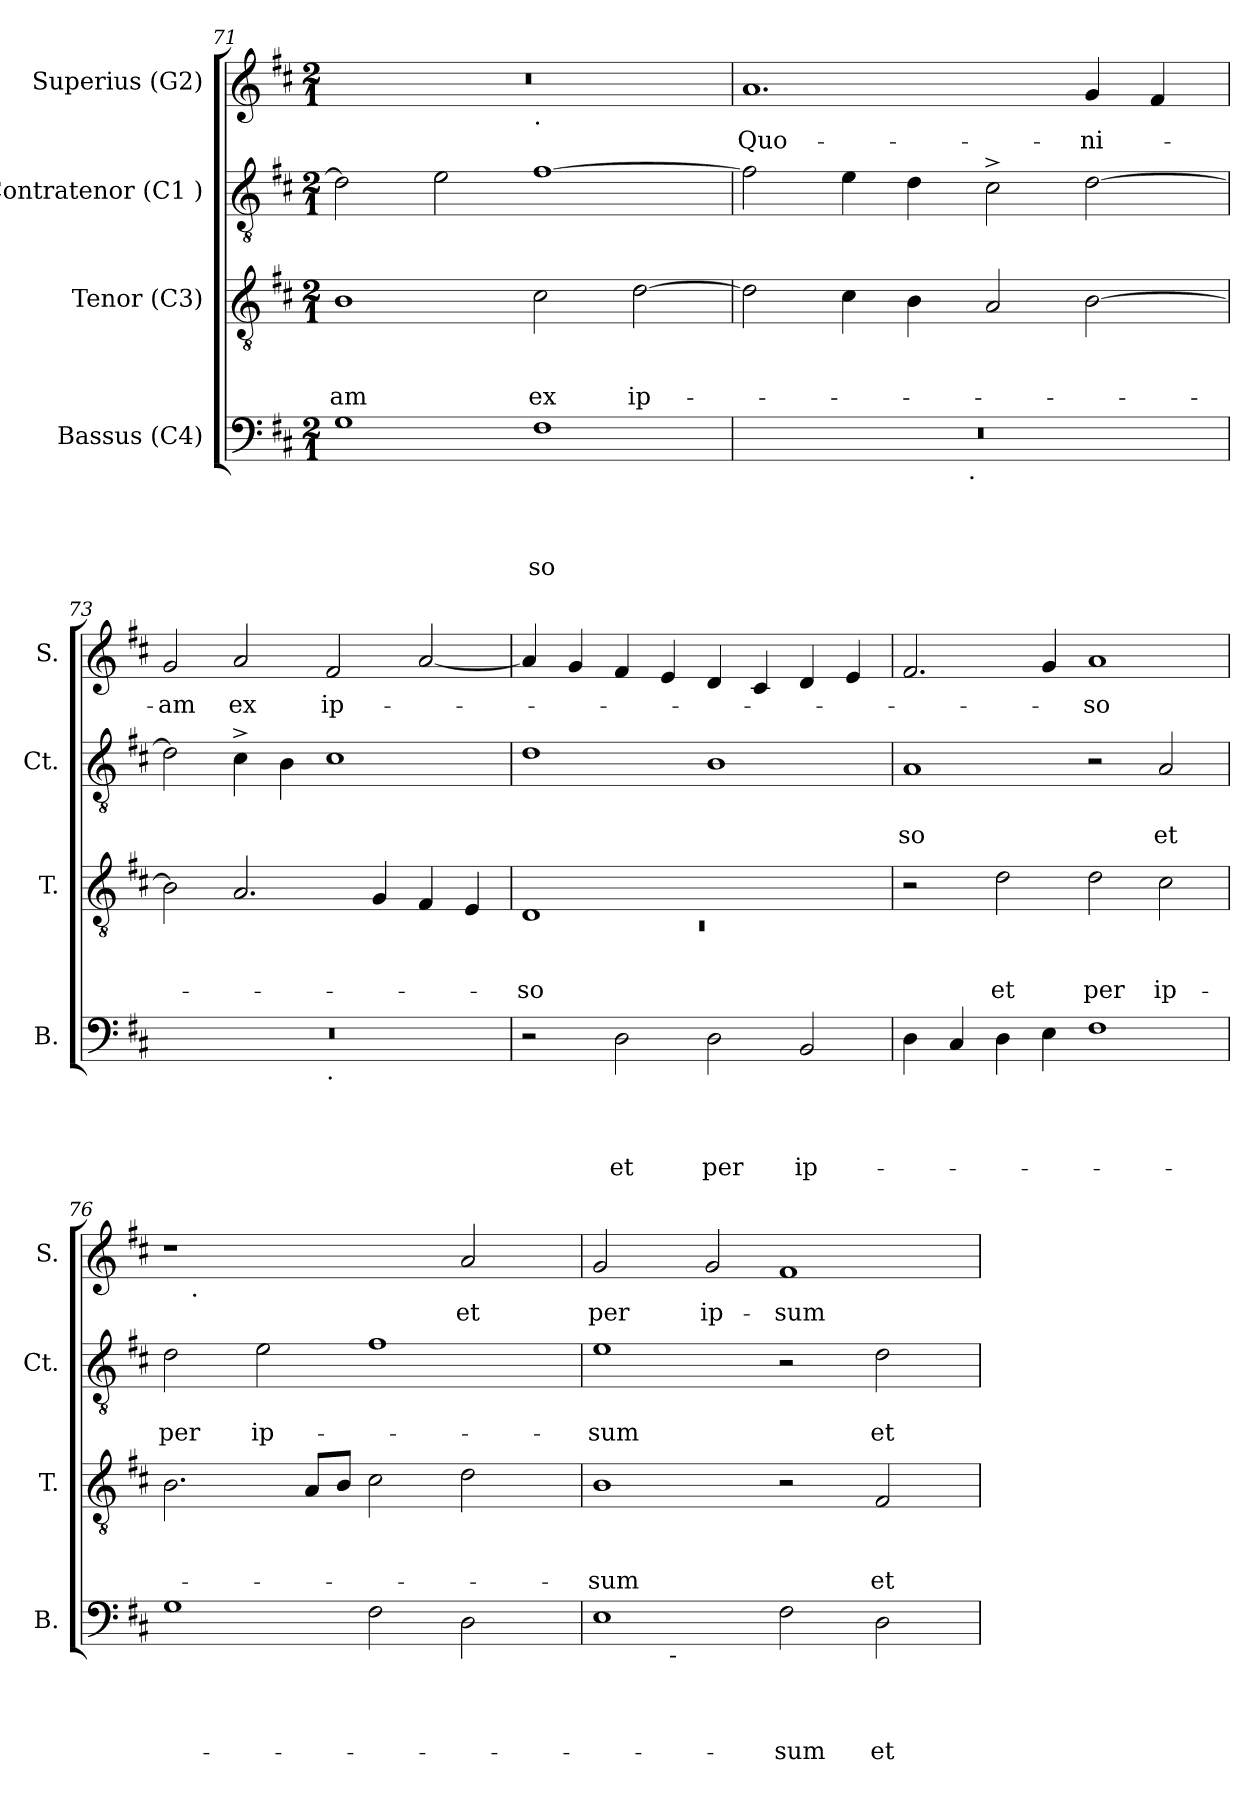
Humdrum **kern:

**kern	**text	**text	**text	**text	**kern	**text	**text	**text	**kern	**text	**text	**kern	**text
*part4	*part4	*part4	*part4	*part4	*part3	*part3	*part3	*part3	*part2	*part2	*part2	*part1	*part1
*staff4	*staff4	*staff4	*staff4	*staff4	*staff3	*staff3	*staff3	*staff3	*staff2	*staff2	*staff2	*staff1	*staff1
*I"Bassus (C4)	*	*	*	*	*I"Tenor (C3)	*	*	*	*I"Contratenor (C1 )	*	*	*I"Superius (G2)	*
*I'B.	*	*	*	*	*I'T.	*	*	*	*I'Ct.	*	*	*I'S.	*
*clefF4	*	*	*	*	*clefGv2	*	*	*	*clefGv2	*	*	*clefG2	*
*k[f#c#]	*	*	*	*	*k[f#c#]	*	*	*	*k[f#c#]	*	*	*k[f#c#]	*
*D:	*	*	*	*	*D:	*	*	*	*D:	*	*	*D:	*
*M2/1	*	*	*	*	*M2/1	*	*	*	*M2/1	*	*	*M2/1	*
=71	=71	=71	=71	=71	=71	=71	=71	=71	=71	=71	=71	=71	=71
!	!	!	!	!	!	!	!	!LO:LY:b	!	!	!	!	!
*	*	*	*	*	*	*	*	*	*	*	*	*^	*
1G	.	.	.	.	1B	.	.	-am	2d\]	.	.	0r	1ryy	.
.	.	.	.	.	.	.	.	.	2e\	.	.	.	.	.
!	!	!	!	!	!	!	!	!	!	!	!	!	!LO:TX:b:t=.	!
!	!	!	!	!LO:LY:b	!	!	!	!LO:LY:b	!	!	!	!	!	!
1F#	.	.	.	-so	2c#\	.	.	ex	[>1f#	.	.	.	1ryy	.
!	!	!	!	!	!	!	!	!LO:LY:b	!	!	!	!	!	!
.	.	.	.	.	[>2d\	.	.	ip-	.	.	.	.	.	.
=72	=72	=72	=72	=72	=72	=72	=72	=72	=72	=72	=72	=72	=72	=72
!	!	!	!	!	!	!	!	!	!	!	!	!	!	!LO:LY:b
*^	*	*	*	*	*	*	*	*	*	*	*	*v	*v	*
0r	2ryy	.	.	.	.	2d\]	.	.	.	2f#\]	.	.	1.a	Quo-
.	4...ryy	.	.	.	.	4c#\	.	.	.	4e\	.	.	.	.
.	.	.	.	.	.	4B\	.	.	.	4d\	.	.	.	.
!	!LO:TX:b:t=.	!	!	!	!	!	!	!	!	!	!	!	!	!
.	1ryy	.	.	.	.	.	.	.	.	.	.	.	.	.
.	.	.	.	.	.	2A/	.	.	.	2c#^>\	.	.	.	.
!	!	!	!	!	!	!	!	!	!	!	!	!	!	!LO:LY:b
.	.	.	.	.	.	[<2B\	.	.	.	[<2d\	.	.	4g/	-ni-
.	.	.	.	.	.	.	.	.	.	.	.	.	4f#/	.
.	32ryy	.	.	.	.	.	.	.	.	.	.	.	.	.
!!LO:LB:g=z
=73	=73	=73	=73	=73	=73	=73	=73	=73	=73	=73	=73	=73	=73	=73
!	!	!	!	!	!	!	!	!	!	!	!	!	!	!LO:LY:b
0r	1ryy	.	.	.	.	2B\]	.	.	.	2d\]	.	.	2g/	-am
!	!	!	!	!	!	!	!	!	!	!	!	!	!	!LO:LY:b
.	.	.	.	.	.	2.A/	.	.	.	4c#^>\	.	.	2a/	ex
.	.	.	.	.	.	.	.	.	.	4B\	.	.	.	.
!	!LO:TX:b:t=.	!	!	!	!	!	!	!	!	!	!	!	!	!
!	!	!	!	!	!	!	!	!	!	!	!	!	!	!LO:LY:b
.	1ryy	.	.	.	.	.	.	.	.	1c#	.	.	2f#/	ip-
.	.	.	.	.	.	4G/	.	.	.	.	.	.	.	.
.	.	.	.	.	.	4F#/	.	.	.	.	.	.	[<2a/	.
.	.	.	.	.	.	4E/	.	.	.	.	.	.	.	.
=74	=74	=74	=74	=74	=74	=74	=74	=74	=74	=74	=74	=74	=74	=74
*	*	*	*	*	*	*^	*	*	*	*	*	*	*	*
!	!	!	!	!	!	!	!LO:N:vis=1	!	!	!LO:LY:b	!	!	!	!	!
*v	*v	*	*	*	*	*	*	*	*	*	*	*	*	*	*
2r	.	.	.	.	1D	0rC	.	.	-so	1d	.	.	4a/]	.
.	.	.	.	.	.	.	.	.	.	.	.	.	4g/	.
!	!	!	!	!LO:LY:b	!	!	!	!	!	!	!	!	!	!
2D\	.	.	.	et	.	.	.	.	.	.	.	.	4f#/	.
.	.	.	.	.	.	.	.	.	.	.	.	.	4e/	.
!	!	!	!	!LO:LY:b	!	!	!	!	!	!	!	!	!	!
2D\	.	.	.	per	1ryy	.	.	.	.	1B	.	.	4d/	.
.	.	.	.	.	.	.	.	.	.	.	.	.	4c#/	.
!	!	!	!	!LO:LY:b	!	!	!	!	!	!	!	!	!	!
2BB/	.	.	.	ip-	.	.	.	.	.	.	.	.	4d/	.
.	.	.	.	.	.	.	.	.	.	.	.	.	4e/	.
*	*	*	*	*	*v	*v	*	*	*	*	*	*	*	*
=75	=75	=75	=75	=75	=75	=75	=75	=75	=75	=75	=75	=75	=75
!	!	!	!	!	!	!	!	!	!	!	!LO:LY:b	!	!
4D\	.	.	.	.	2r	.	.	.	1A	.	-so	2.f#/	.
4C#/	.	.	.	.	.	.	.	.	.	.	.	.	.
!	!	!	!	!	!	!	!	!LO:LY:b	!	!	!	!	!
4D\	.	.	.	.	2d\	.	.	et	.	.	.	.	.
4E\	.	.	.	.	.	.	.	.	.	.	.	4g/	.
!	!	!	!	!	!	!	!	!LO:LY:b	!	!	!	!	!LO:LY:b
1F#	.	.	.	.	2d\	.	.	per	2r	.	.	1a	-so
!	!	!	!	!	!	!	!	!LO:LY:b	!	!	!LO:LY:b	!	!
.	.	.	.	.	2c#\	.	.	ip-	2A/	.	et	.	.
=76	=76	=76	=76	=76	=76	=76	=76	=76	=76	=76	=76	=76	=76
!	!	!	!	!	!	!	!	!	!	!	!LO:LY:b	!	!
*	*	*	*	*	*	*	*	*	*	*	*	*^	*
1G	.	.	.	.	2.B\	.	.	.	2d\	.	per	1r	16.ryy	.
!	!	!	!	!	!	!	!	!	!	!	!	!	!LO:TX:b:t=.	!
.	.	.	.	.	.	.	.	.	.	.	.	.	1ryy	.
!	!	!	!	!	!	!	!	!	!	!	!LO:LY:b	!	!	!
.	.	.	.	.	.	.	.	.	2e\	.	ip-	.	.	.
.	.	.	.	.	8A/L	.	.	.	.	.	.	.	.	.
.	.	.	.	.	8B/J	.	.	.	.	.	.	.	.	.
2F#\	.	.	.	.	2c#\	.	.	.	1f#	.	.	2ryy	.	.
.	.	.	.	.	.	.	.	.	.	.	.	.	2ryy	.
!	!	!	!	!	!	!	!	!	!	!	!	!	!	!LO:LY:b
2D\	.	.	.	.	2d\	.	.	.	.	.	.	2a/	.	et
.	.	.	.	.	.	.	.	.	.	.	.	.	4ryy	.
.	.	.	.	.	.	.	.	.	.	.	.	.	8ryy	.
.	.	.	.	.	.	.	.	.	.	.	.	.	32ryy	.
!!LO:PB:g=z
=77	=77	=77	=77	=77	=77	=77	=77	=77	=77	=77	=77	=77	=77	=77
!	!	!	!	!	!	!	!	!LO:LY:b	!	!	!LO:LY:b	!	!	!LO:LY:b
*^	*	*	*	*	*	*	*	*	*	*	*	*v	*v	*
1E	4ryy	.	.	.	.	1B	.	.	-sum	1e	.	-sum	2g/	per
.	16.ryy	.	.	.	.	.	.	.	.	.	.	.	.	.
!	!LO:TX:b:t=-	!	!	!	!	!	!	!	!	!	!	!	!	!
.	1ryy	.	.	.	.	.	.	.	.	.	.	.	.	.
!	!	!	!	!	!	!	!	!	!	!	!	!	!	!LO:LY:b
.	.	.	.	.	.	.	.	.	.	.	.	.	2g/	ip-
!	!	!	!	!	!LO:LY:b	!	!	!	!	!	!	!	!	!LO:LY:b
2F#\	.	.	.	.	-sum	2r	.	.	.	2r	.	.	1f#	-sum
.	2ryy	.	.	.	.	.	.	.	.	.	.	.	.	.
!	!	!	!	!	!LO:LY:b	!	!	!	!LO:LY:b	!	!	!LO:LY:b	!	!
2D\	.	.	.	.	et	2F#/	.	.	et	2d\	.	et	.	.
.	8ryy	.	.	.	.	.	.	.	.	.	.	.	.	.
.	32ryy	.	.	.	.	.	.	.	.	.	.	.	.	.
*v	*v	*	*	*	*	*	*	*	*	*	*	*	*	*
=	=	=	=	=	=	=	=	=	=	=	=	=	=
*-	*-	*-	*-	*-	*-	*-	*-	*-	*-	*-	*-	*-	*-
